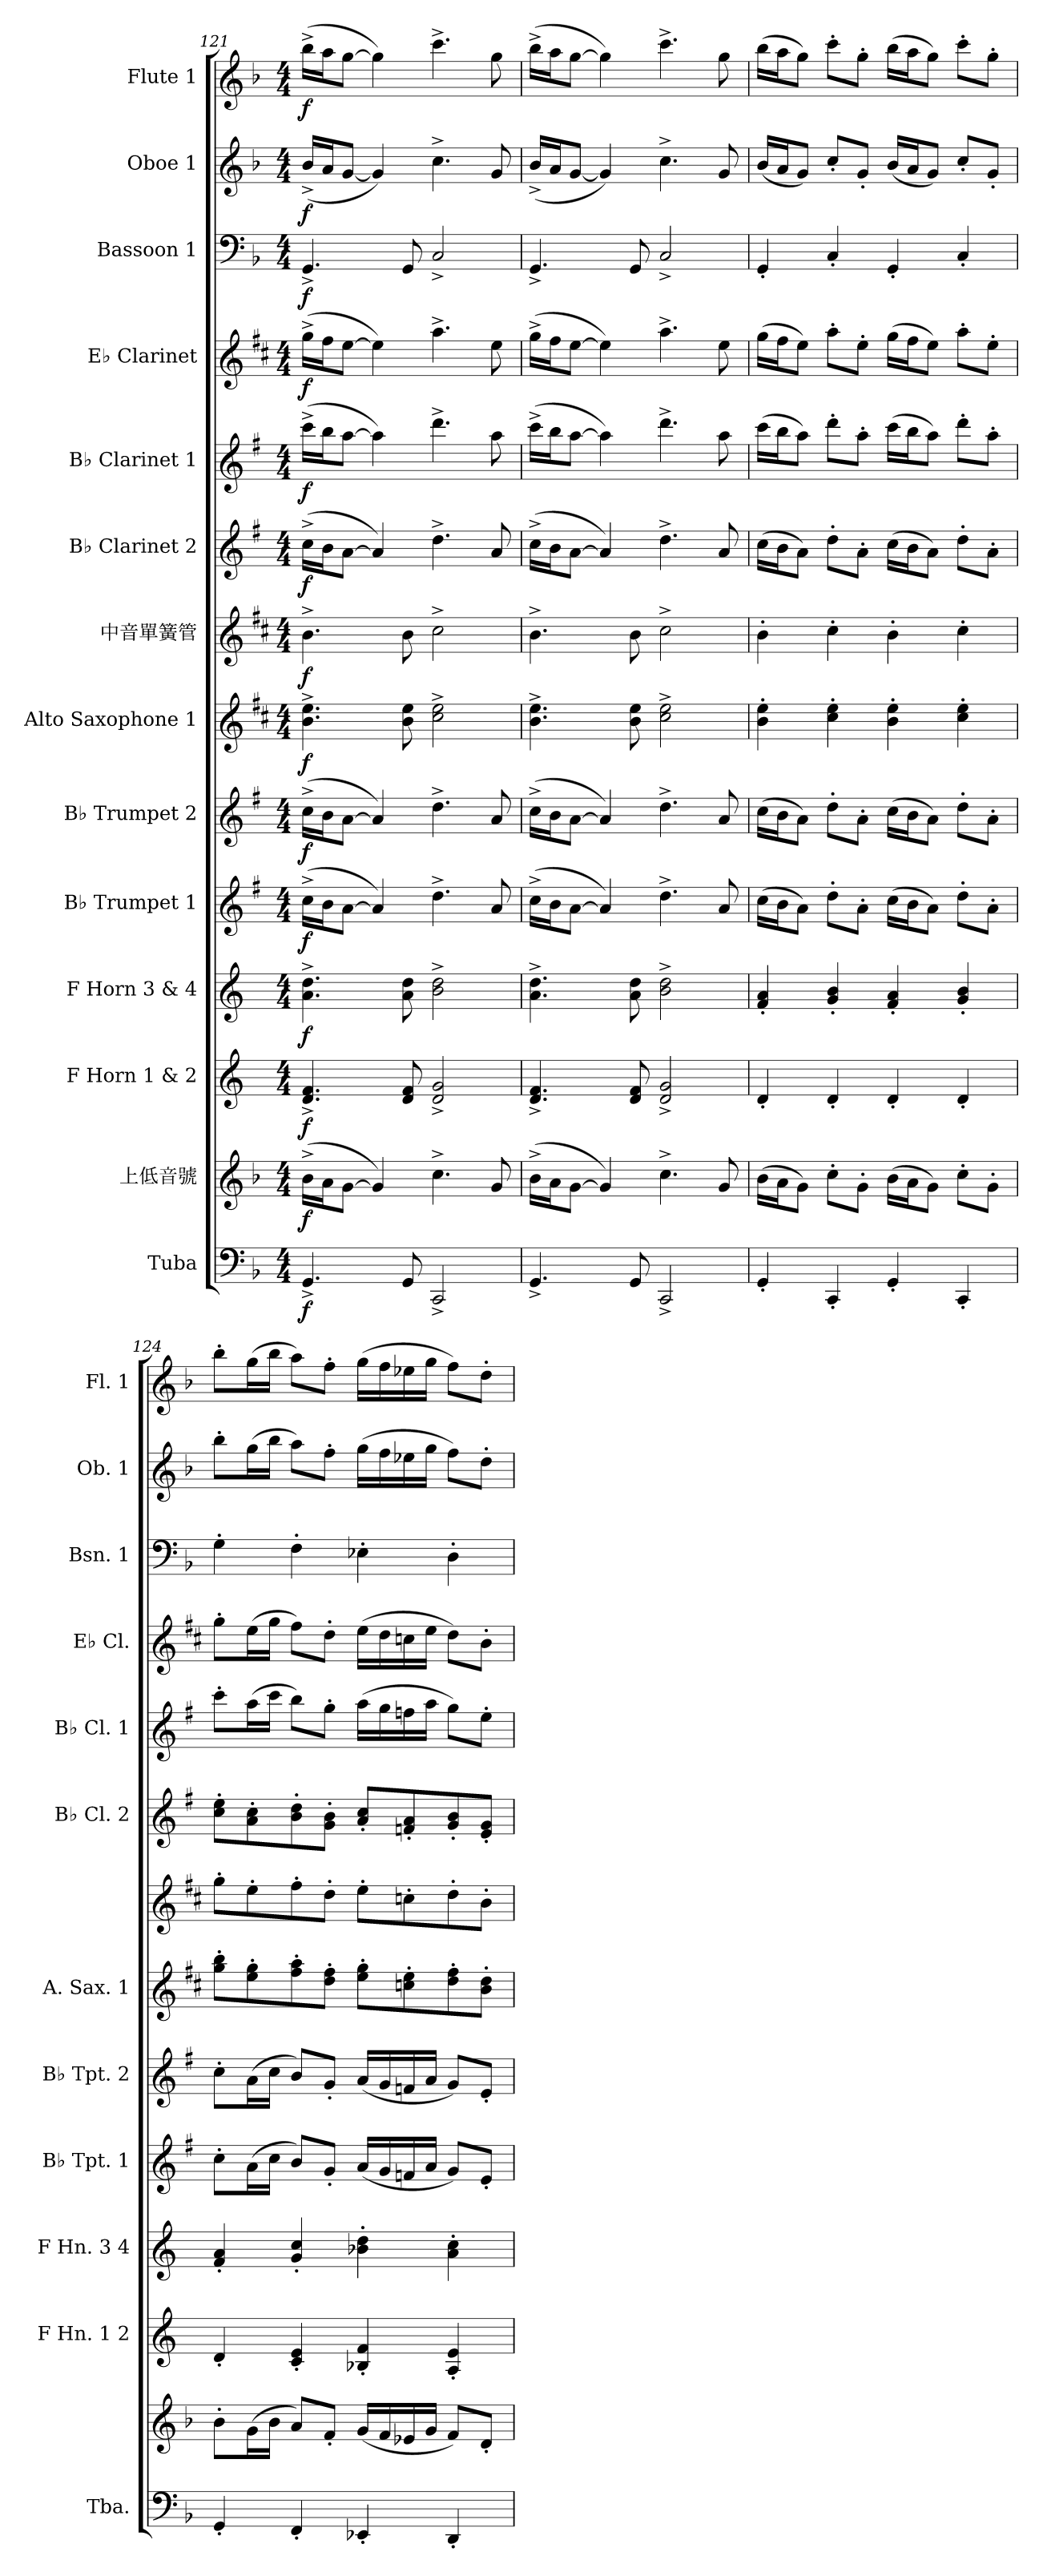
**kern	**dynam	**kern	**dynam	**kern	**dynam	**kern	**dynam	**kern	**dynam	**kern	**dynam	**kern	**dynam	**kern	**dynam	**kern	**dynam	**kern	**dynam	**kern	**dynam	**kern	**dynam	**kern	**dynam	**kern	**dynam
*part14	*part14	*part13	*part13	*part12	*part12	*part11	*part11	*part10	*part10	*part9	*part9	*part8	*part8	*part7	*part7	*part6	*part6	*part5	*part5	*part4	*part4	*part3	*part3	*part2	*part2	*part1	*part1
*staff14	*staff14	*staff13	*staff13	*staff12	*staff12	*staff11	*staff11	*staff10	*staff10	*staff9	*staff9	*staff8	*staff8	*staff7	*staff7	*staff6	*staff6	*staff5	*staff5	*staff4	*staff4	*staff3	*staff3	*staff2	*staff2	*staff1	*staff1
*I"Tuba	*	*I"上低音號	*	*I"F Horn 1 &amp; 2	*	*I"F Horn 3 &amp; 4	*	*I"B♭ Trumpet 1	*	*I"B♭ Trumpet 2	*	*I"Alto Saxophone 1	*	*I"中音單簧管	*	*I"B♭ Clarinet 2	*	*I"B♭ Clarinet 1	*	*I"E♭ Clarinet	*	*I"Bassoon 1	*	*I"Oboe 1	*	*I"Flute 1	*
*I'Tba.	*	*	*	*I'F Hn. 1 2	*	*I'F Hn. 3 4	*	*I'B♭ Tpt. 1	*	*I'B♭ Tpt. 2	*	*I'A. Sax. 1	*	*	*	*I'B♭ Cl. 2	*	*I'B♭ Cl. 1	*	*I'E♭ Cl.	*	*I'Bsn. 1	*	*I'Ob. 1	*	*I'Fl. 1	*
*clefF4	*	*clefG2	*	*clefG2	*	*clefG2	*	*clefG2	*	*clefG2	*	*clefG2	*	*clefG2	*	*clefG2	*	*clefG2	*	*clefG2	*	*clefF4	*	*clefG2	*	*clefG2	*
*	*	*ITrd8c14	*	*ITrd4c7	*	*ITrd4c7	*	*ITrd1c2	*	*ITrd1c2	*	*ITrd5c9	*	*ITrd5c9	*	*ITrd1c2	*	*ITrd1c2	*	*ITrd-2c-3	*	*	*	*	*	*	*
*k[b-]	*	*k[b-]	*	*k[b-]	*	*k[b-]	*	*k[b-]	*	*k[b-]	*	*k[b-]	*	*k[b-]	*	*k[b-]	*	*k[b-]	*	*k[b-]	*	*k[b-]	*	*k[b-]	*	*k[b-]	*
*M4/4	*	*M4/4	*	*M4/4	*	*M4/4	*	*M4/4	*	*M4/4	*	*M4/4	*	*M4/4	*	*M4/4	*	*M4/4	*	*M4/4	*	*M4/4	*	*M4/4	*	*M4/4	*
=121	=121	=121	=121	=121	=121	=121	=121	=121	=121	=121	=121	=121	=121	=121	=121	=121	=121	=121	=121	=121	=121	=121	=121	=121	=121	=121	=121
!	!LO:DY:b	!	!LO:DY:b	!	!LO:DY:b	!	!LO:DY:b	!	!LO:DY:b	!	!LO:DY:b	!	!LO:DY:b	!	!LO:DY:b	!	!LO:DY:b	!	!LO:DY:b	!	!LO:DY:b	!	!LO:DY:b	!	!LO:DY:b	!	!LO:DY:b
4.GG^/	f	(>16B-^\LL	f	4.G/^ 4.B-/^	f	4.d\^ 4.g\^	f	(>16b-^\LL	f	(>16b-^\LL	f	4.d\^ 4.g\^	f	4.d^\	f	(>16b-^\LL	f	(>16bb-^\LL	f	(>16bb-^\LL	f	4.GG^/	f	(<16b-^/LL	f	(>16bb-^\LL	f
.	.	16A\J	.	.	.	.	.	16a\J	.	16a\J	.	.	.	.	.	16a\J	.	16aa\J	.	16aa\J	.	.	.	16a/J	.	16aa\J	.
.	.	[8G\J	.	.	.	.	.	[8g\J	.	[8g\J	.	.	.	.	.	[8g\J	.	[8gg\J	.	[8gg\J	.	.	.	[8g/J	.	[8gg\J	.
.	.	4G/])	.	.	.	.	.	4g/])	.	4g/])	.	.	.	.	.	4g/])	.	4gg\])	.	4gg\])	.	.	.	4g/])	.	4gg\])	.
8GG/	.	.	.	8G/ 8B-/	.	8d\ 8g\	.	.	.	.	.	8d\ 8g\	.	8d\	.	.	.	.	.	.	.	8GG/	.	.	.	.	.
2CC^/	.	4.c^\	.	2G/^ 2c/^	.	2e\^ 2g\^	.	4.cc^\	.	4.cc^\	.	2e\^ 2g\^	.	2e^\	.	4.cc^\	.	4.ccc^\	.	4.ccc^\	.	2C^/	.	4.cc^\	.	4.ccc^\	.
.	.	8G/	.	.	.	.	.	8g/	.	8g/	.	.	.	.	.	8g/	.	8gg\	.	8gg\	.	.	.	8g/	.	8gg\	.
=122	=122	=122	=122	=122	=122	=122	=122	=122	=122	=122	=122	=122	=122	=122	=122	=122	=122	=122	=122	=122	=122	=122	=122	=122	=122	=122	=122
4.GG^/	.	(>16B-^\LL	.	4.G/^ 4.B-/^	.	4.d\^ 4.g\^	.	(>16b-^\LL	.	(>16b-^\LL	.	4.d\^ 4.g\^	.	4.d^\	.	(>16b-^\LL	.	(>16bb-^\LL	.	(>16bb-^\LL	.	4.GG^/	.	(<16b-^/LL	.	(>16bb-^\LL	.
.	.	16A\J	.	.	.	.	.	16a\J	.	16a\J	.	.	.	.	.	16a\J	.	16aa\J	.	16aa\J	.	.	.	16a/J	.	16aa\J	.
.	.	[8G\J	.	.	.	.	.	[8g\J	.	[8g\J	.	.	.	.	.	[8g\J	.	[8gg\J	.	[8gg\J	.	.	.	[8g/J	.	[8gg\J	.
.	.	4G/])	.	.	.	.	.	4g/])	.	4g/])	.	.	.	.	.	4g/])	.	4gg\])	.	4gg\])	.	.	.	4g/])	.	4gg\])	.
8GG/	.	.	.	8G/ 8B-/	.	8d\ 8g\	.	.	.	.	.	8d\ 8g\	.	8d\	.	.	.	.	.	.	.	8GG/	.	.	.	.	.
2CC^/	.	4.c^\	.	2G/^ 2c/^	.	2e\^ 2g\^	.	4.cc^\	.	4.cc^\	.	2e\^ 2g\^	.	2e^\	.	4.cc^\	.	4.ccc^\	.	4.ccc^\	.	2C^/	.	4.cc^\	.	4.ccc^\	.
.	.	8G/	.	.	.	.	.	8g/	.	8g/	.	.	.	.	.	8g/	.	8gg\	.	8gg\	.	.	.	8g/	.	8gg\	.
!!LO:LB:g=z
=123	=123	=123	=123	=123	=123	=123	=123	=123	=123	=123	=123	=123	=123	=123	=123	=123	=123	=123	=123	=123	=123	=123	=123	=123	=123	=123	=123
4GG'/	.	(>16B-\LL	.	4G'/	.	4B-/' 4d/'	.	(>16b-\LL	.	(>16b-\LL	.	4d\' 4g\'	.	4d'\	.	(>16b-\LL	.	(>16bb-\LL	.	(>16bb-\LL	.	4GG'/	.	(<16b-/LL	.	(>16bb-\LL	.
.	.	16A\J	.	.	.	.	.	16a\J	.	16a\J	.	.	.	.	.	16a\J	.	16aa\J	.	16aa\J	.	.	.	16a/J	.	16aa\J	.
.	.	8G\J)	.	.	.	.	.	8g\J)	.	8g\J)	.	.	.	.	.	8g\J)	.	8gg\J)	.	8gg\J)	.	.	.	8g/J)	.	8gg\J)	.
4CC'/	.	8c'\L	.	4G'/	.	4c/' 4e/'	.	8cc'\L	.	8cc'\L	.	4e\' 4g\'	.	4e'\	.	8cc'\L	.	8ccc'\L	.	8ccc'\L	.	4C'/	.	8cc'/L	.	8ccc'\L	.
.	.	8G'\J	.	.	.	.	.	8g'\J	.	8g'\J	.	.	.	.	.	8g'\J	.	8gg'\J	.	8gg'\J	.	.	.	8g'/J	.	8gg'\J	.
4GG'/	.	(>16B-\LL	.	4G'/	.	4B-/' 4d/'	.	(>16b-\LL	.	(>16b-\LL	.	4d\' 4g\'	.	4d'\	.	(>16b-\LL	.	(>16bb-\LL	.	(>16bb-\LL	.	4GG'/	.	(<16b-/LL	.	(>16bb-\LL	.
.	.	16A\J	.	.	.	.	.	16a\J	.	16a\J	.	.	.	.	.	16a\J	.	16aa\J	.	16aa\J	.	.	.	16a/J	.	16aa\J	.
.	.	8G\J)	.	.	.	.	.	8g\J)	.	8g\J)	.	.	.	.	.	8g\J)	.	8gg\J)	.	8gg\J)	.	.	.	8g/J)	.	8gg\J)	.
4CC'/	.	8c'\L	.	4G'/	.	4c/' 4e/'	.	8cc'\L	.	8cc'\L	.	4e\' 4g\'	.	4e'\	.	8cc'\L	.	8ccc'\L	.	8ccc'\L	.	4C'/	.	8cc'/L	.	8ccc'\L	.
.	.	8G'\J	.	.	.	.	.	8g'\J	.	8g'\J	.	.	.	.	.	8g'\J	.	8gg'\J	.	8gg'\J	.	.	.	8g'/J	.	8gg'\J	.
=124	=124	=124	=124	=124	=124	=124	=124	=124	=124	=124	=124	=124	=124	=124	=124	=124	=124	=124	=124	=124	=124	=124	=124	=124	=124	=124	=124
4GG'/	.	8B-'\L	.	4G'/	.	4B-/' 4d/'	.	8b-'\L	.	8b-'\L	.	8b-\' 8dd\'L	.	8b-'\L	.	8b-\' 8dd\'L	.	8bb-'\L	.	8bb-'\L	.	4G'\	.	8bb-'\L	.	8bb-'\L	.
.	.	(>16G\L	.	.	.	.	.	(>16g\L	.	(>16g\L	.	8g\' 8b-\'	.	8g'\	.	8g\' 8b-\'	.	(>16gg\L	.	(>16gg\L	.	.	.	(>16gg\L	.	(>16gg\L	.
.	.	16B-\JJ	.	.	.	.	.	16b-\JJ	.	16b-\JJ	.	.	.	.	.	.	.	16bb-\JJ	.	16bb-\JJ	.	.	.	16bb-\JJ	.	16bb-\JJ	.
4FF'/	.	8A/L)	.	4F/' 4A/'	.	4c/' 4f/'	.	8a/L)	.	8a/L)	.	8a\' 8cc\'	.	8a'\	.	8a\' 8cc\'	.	8aa\L)	.	8aa\L)	.	4F'\	.	8aa\L)	.	8aa\L)	.
.	.	8F'/J	.	.	.	.	.	8f'/J	.	8f'/J	.	8f\' 8a\'J	.	8f'\J	.	8f\' 8a\'J	.	8ff'\J	.	8ff'\J	.	.	.	8ff'\J	.	8ff'\J	.
4EE-X'/	.	(<16G/LL	.	4E-X/' 4B-/'	.	4e-X\' 4g\'	.	(<16g/LL	.	(<16g/LL	.	8g\' 8b-\'L	.	8g'\L	.	8g/' 8b-/'L	.	(>16gg\LL	.	(>16gg\LL	.	4E-X'\	.	(>16gg\LL	.	(>16gg\LL	.
.	.	16F/	.	.	.	.	.	16f/	.	16f/	.	.	.	.	.	.	.	16ff\	.	16ff\	.	.	.	16ff\	.	16ff\	.
.	.	16E-X/	.	.	.	.	.	16e-X/	.	16e-X/	.	8e-X\' 8g\'	.	8e-X'\	.	8e-X/' 8g/'	.	16ee-X\	.	16ee-X\	.	.	.	16ee-X\	.	16ee-X\	.
.	.	16G/JJ	.	.	.	.	.	16g/JJ	.	16g/JJ	.	.	.	.	.	.	.	16gg\JJ	.	16gg\JJ	.	.	.	16gg\JJ	.	16gg\JJ	.
4DD'/	.	8F/L)	.	4D/' 4A/'	.	4d\' 4f\'	.	8f/L)	.	8f/L)	.	8f\' 8a\'	.	8f'\	.	8f/' 8a/'	.	8ff\L)	.	8ff\L)	.	4D'\	.	8ff\L)	.	8ff\L)	.
.	.	8D'/J	.	.	.	.	.	8d'/J	.	8d'/J	.	8d\' 8f\'J	.	8d'\J	.	8d/' 8f/'J	.	8dd'\J	.	8dd'\J	.	.	.	8dd'\J	.	8dd'\J	.
=	=	=	=	=	=	=	=	=	=	=	=	=	=	=	=	=	=	=	=	=	=	=	=	=	=	=	=
*-	*-	*-	*-	*-	*-	*-	*-	*-	*-	*-	*-	*-	*-	*-	*-	*-	*-	*-	*-	*-	*-	*-	*-	*-	*-	*-	*-
